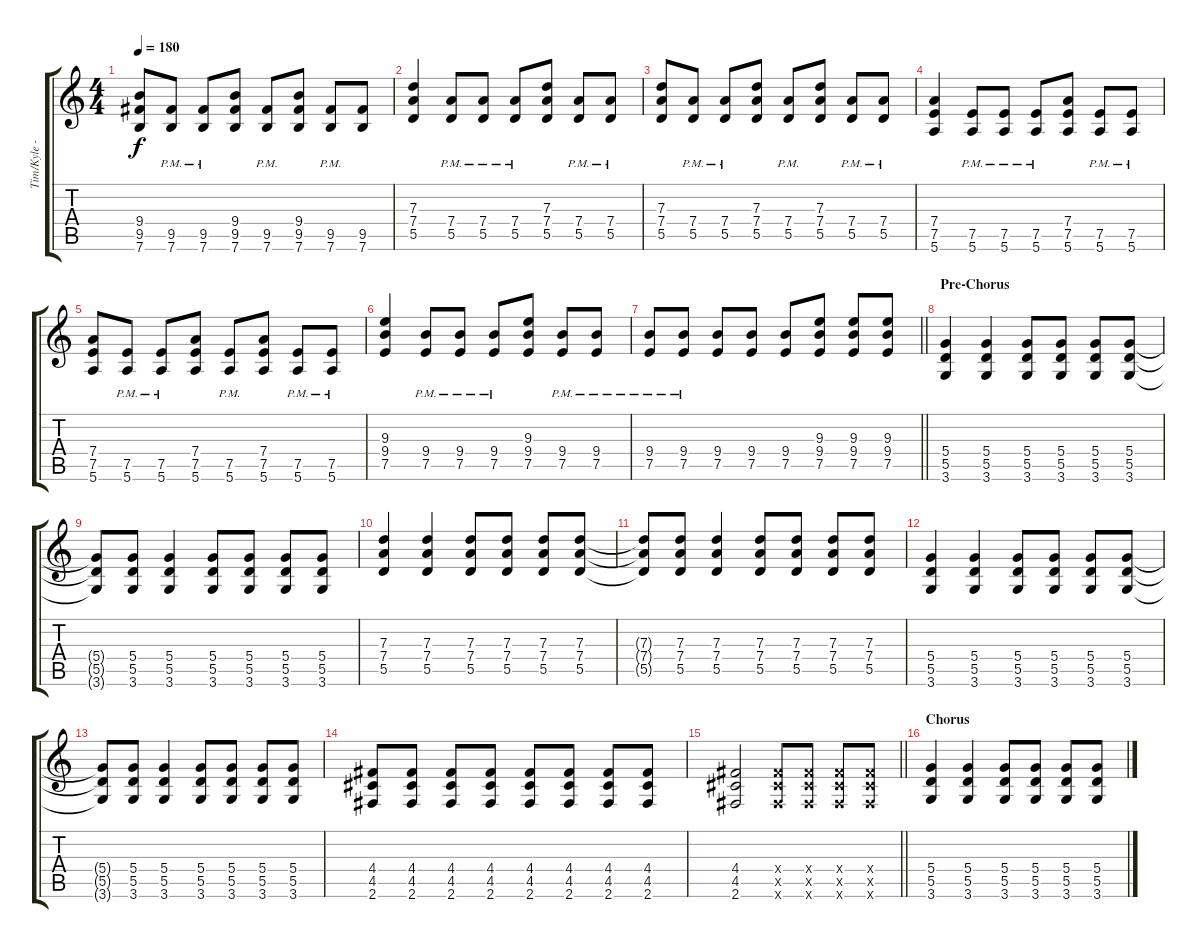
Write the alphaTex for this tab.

\track ("Tim/Kyle - Guitar" "Tim/Kyle -") {instrument distortionguitar}
\staff {score tabs}
\tuning (E4 B3 G3 D3 A2 E2) {hide}
\ts (4 4)
\tempo 180
\clef g2
\ks c
(9.4 9.5 7.6).8{dy f} (9.5{pm} 7.6{pm}).8 (9.5{pm} 7.6{pm}).8 (9.4 9.5 7.6).8 (9.5{pm} 7.6{pm}).8 (9.4 9.5 7.6).8 (9.5{pm} 7.6{pm}).8 (9.5 7.6).8 |
(7.3 7.4 5.5).4 (7.4{pm} 5.5{pm}).8 (7.4{pm} 5.5{pm}).8 (7.4{pm} 5.5{pm}).8 (7.3 7.4 5.5).8 (7.4{pm} 5.5{pm}).8 (7.4{pm} 5.5{pm}).8 |
(7.3 7.4 5.5).8 (7.4{pm} 5.5{pm}).8 (7.4{pm} 5.5{pm}).8 (7.3 7.4 5.5).8 (7.4{pm} 5.5{pm}).8 (7.3 7.4 5.5).8 (7.4{pm} 5.5{pm}).8 (7.4{pm} 5.5{pm}).8 |
(7.4 7.5 5.6).4 (7.5{pm} 5.6{pm}).8 (7.5{pm} 5.6{pm}).8 (7.5{pm} 5.6{pm}).8 (7.4 7.5 5.6).8 (7.5{pm} 5.6{pm}).8 (7.5{pm} 5.6{pm}).8 |
(7.4 7.5 5.6).8 (7.5{pm} 5.6{pm}).8 (7.5{pm} 5.6{pm}).8 (7.4 7.5 5.6).8 (7.5{pm} 5.6{pm}).8 (7.4 7.5 5.6).8 (7.5{pm} 5.6{pm}).8 (7.5{pm} 5.6{pm}).8 |
(9.3 9.4 7.5).4 (9.4{pm} 7.5{pm}).8 (9.4{pm} 7.5{pm}).8 (9.4{pm} 7.5{pm}).8 (9.3 9.4 7.5).8 (9.4{pm} 7.5{pm}).8 (9.4{pm} 7.5{pm}).8 |
\barLineRight lightlight
(9.4{pm} 7.5{pm}).8 (9.4{pm} 7.5{pm}).8 (9.4 7.5).8 (9.4 7.5).8 (9.4 7.5).8 (9.3 9.4 7.5).8 (9.3 9.4 7.5).8 (9.3 9.4 7.5).8 |
\section ("" "Pre-Chorus")
(5.4 5.5 3.6).4 (5.4 5.5 3.6).4 (5.4 5.5 3.6).8 (5.4 5.5 3.6).8 (5.4 5.5 3.6).8 (5.4 5.5 3.6).8 |
(5.4{t} 5.5{t} 3.6{t}).8 (5.4 5.5 3.6).8 (5.4 5.5 3.6).4 (5.4 5.5 3.6).8 (5.4 5.5 3.6).8 (5.4 5.5 3.6).8 (5.4 5.5 3.6).8 |
(7.3 7.4 5.5).4 (7.3 7.4 5.5).4 (7.3 7.4 5.5).8 (7.3 7.4 5.5).8 (7.3 7.4 5.5).8 (7.3 7.4 5.5).8 |
(7.3{t} 7.4{t} 5.5{t}).8 (7.3 7.4 5.5).8 (7.3 7.4 5.5).4 (7.3 7.4 5.5).8 (7.3 7.4 5.5).8 (7.3 7.4 5.5).8 (7.3 7.4 5.5).8 |
(5.4 5.5 3.6).4 (5.4 5.5 3.6).4 (5.4 5.5 3.6).8 (5.4 5.5 3.6).8 (5.4 5.5 3.6).8 (5.4 5.5 3.6).8 |
(5.4{t} 5.5{t} 3.6{t}).8 (5.4 5.5 3.6).8 (5.4 5.5 3.6).4 (5.4 5.5 3.6).8 (5.4 5.5 3.6).8 (5.4 5.5 3.6).8 (5.4 5.5 3.6).8 |
(4.4 4.5 2.6).8 (4.4 4.5 2.6).8 (4.4 4.5 2.6).8 (4.4 4.5 2.6).8 (4.4 4.5 2.6).8 (4.4 4.5 2.6).8 (4.4 4.5 2.6).8 (4.4 4.5 2.6).8 |
\barLineRight lightlight
(4.4 4.5 2.6).2 (4.4{x} 4.5{x} 2.6{x}).8 (4.4{x} 4.5{x} 2.6{x}).8 (4.4{x} 4.5{x} 2.6{x}).8 (4.4{x} 4.5{x} 2.6{x}).8 |
\section ("" "Chorus")
(5.4 5.5 3.6).4 (5.4 5.5 3.6).4 (5.4 5.5 3.6).8 (5.4 5.5 3.6).8 (5.4 5.5 3.6).8 (5.4 5.5 3.6).8
